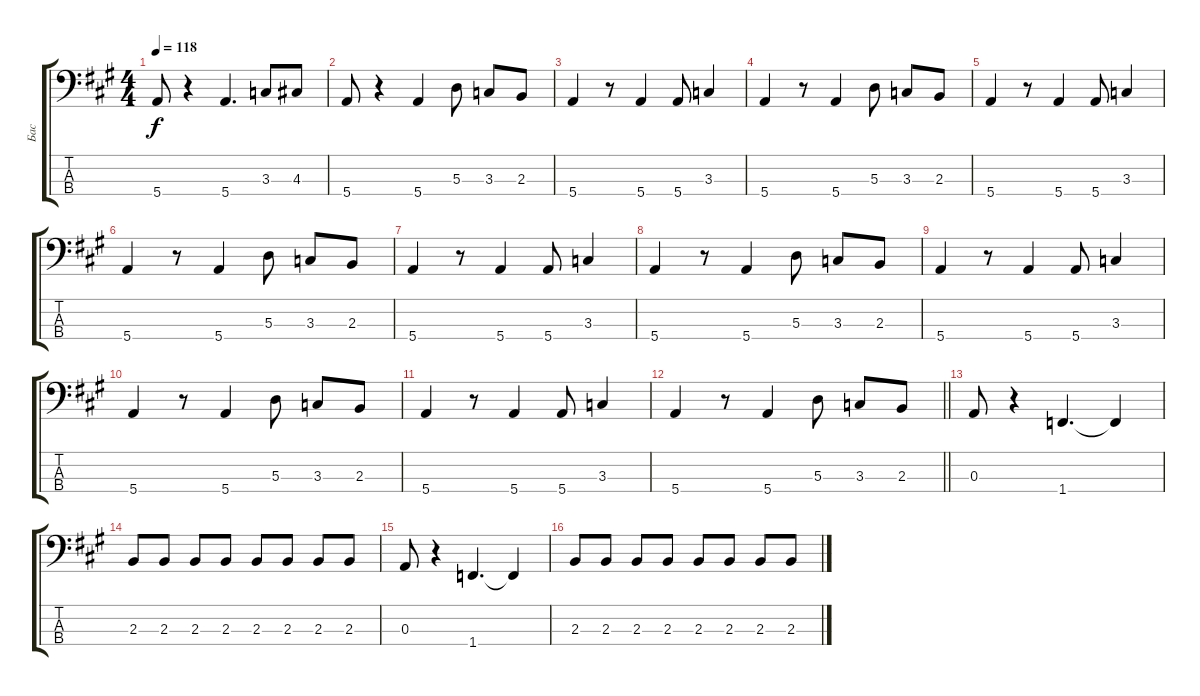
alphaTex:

\track ("Бас" "Бас") {instrument electricbassfinger}
\staff {score tabs}
\tuning (G2 D2 A1 E1) {hide}
\ts (4 4)
\tempo 118
\clef f4
\ks a
5.4.8{dy f} r.4 5.4.4{d} 3.3.8 4.3.8 |
5.4.8 r.4 5.4.4 5.3.8 3.3.8 2.3.8 |
5.4.4 r.8 5.4.4 5.4.8 3.3.4 |
5.4.4 r.8 5.4.4 5.3.8 3.3.8 2.3.8 |
5.4.4 r.8 5.4.4 5.4.8 3.3.4 |
5.4.4 r.8 5.4.4 5.3.8 3.3.8 2.3.8 |
5.4.4 r.8 5.4.4 5.4.8 3.3.4 |
5.4.4 r.8 5.4.4 5.3.8 3.3.8 2.3.8 |
5.4.4 r.8 5.4.4 5.4.8 3.3.4 |
5.4.4 r.8 5.4.4 5.3.8 3.3.8 2.3.8 |
5.4.4 r.8 5.4.4 5.4.8 3.3.4 |
\barLineRight lightlight
5.4.4 r.8 5.4.4 5.3.8 3.3.8 2.3.8 |
0.3.8 r.4 1.4.4{d} 1.4{t}.4 |
2.3.8 2.3.8 2.3.8 2.3.8 2.3.8 2.3.8 2.3.8 2.3.8 |
0.3.8 r.4 1.4.4{d} 1.4{t}.4 |
2.3.8 2.3.8 2.3.8 2.3.8 2.3.8 2.3.8 2.3.8 2.3.8
